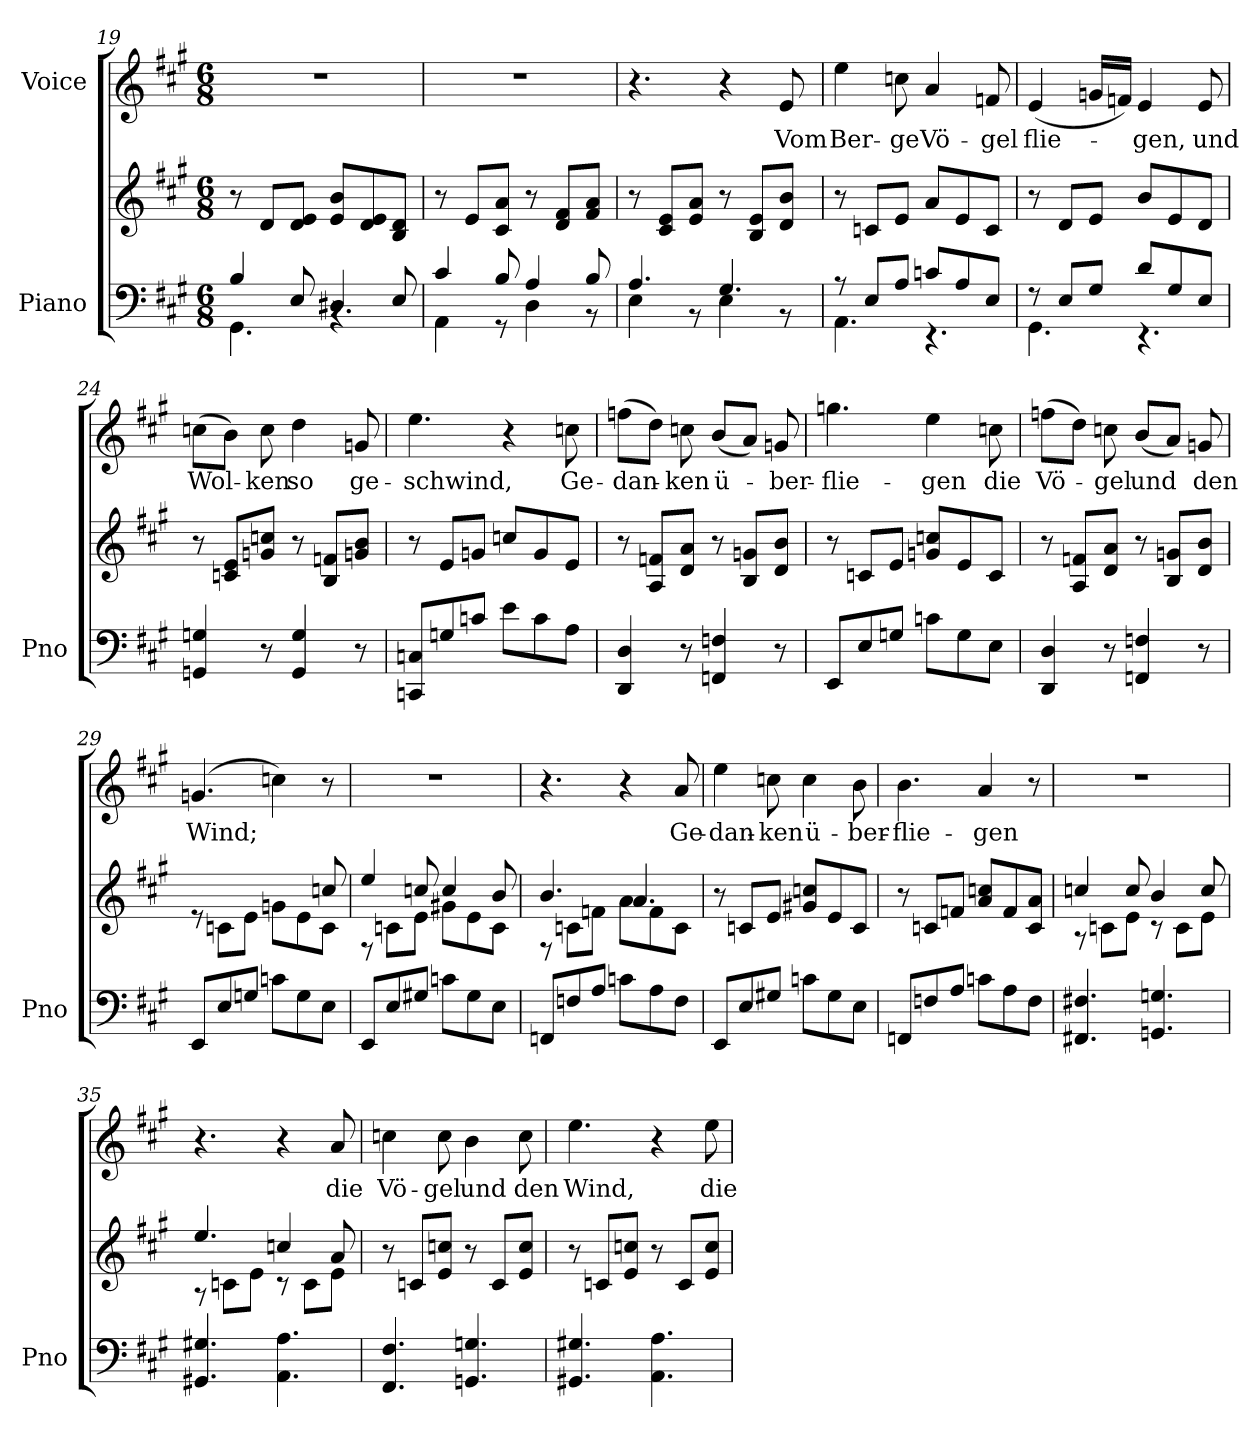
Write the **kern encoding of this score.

**kern	**kern	**kern	**text
*part2	*part2	*part1	*part1
*staff3	*staff2	*staff1	*staff1
*I"Piano	*	*I"Voice	*
*I'Pno	*	*	*
*clefF4	*clefG2	*clefG2	*
*k[f#c#g#]	*k[f#c#g#]	*k[f#c#g#]	*
*M6/8	*M6/8	*M6/8	*
=19	=19	=19	=19
*^	*	*	*
4B/	4.GG#\	8r	2.r	.
.	.	8d/L	.	.
8E/	.	8d/ 8e/J	.	.
4D#X/	4.rBB	8e/ 8b/L	.	.
.	.	8d/ 8e/	.	.
8E/	.	8B/ 8d/J	.	.
=20	=20	=20	=20	=20
4c#/	4AA\	8r	2.r	.
.	.	8e/L	.	.
8B/	8r	8c#/ 8a/J	.	.
4A/	4D\	8r	.	.
.	.	8d/ 8f#/L	.	.
8B/	8r	8f#/ 8a/J	.	.
!!LO:LB:g=z
=21	=21	=21	=21	=21
4.A/	4E\	8r	4.r	.
.	.	8c#/ 8e/L	.	.
.	8r	8e/ 8a/J	.	.
4.G#/	4E\	8r	4r	.
.	.	8B/ 8e/L	.	.
!	!	!	!	!LO:LY:b
.	8r	8d/ 8b/J	8e/	Vom
=22	=22	=22	=22	=22
!	!	!	!	!LO:LY:b
8r	4.AA\	8r	4ee\	Ber-
8E/L	.	8cn/L	.	.
!	!	!	!	!LO:LY:b
8A/J	.	8e/J	8ccn\	-ge
!	!	!	!	!LO:LY:b
8cn/L	4.r	8a/L	4a/	Vö-
8A/	.	8e/	.	.
!	!	!	!	!LO:LY:b
8E/J	.	8c/J	8fn/	-gel
=23	=23	=23	=23	=23
!	!	!	!	!LO:LY:b
8r	4.GG#\	8r	(<4e/	flie-
8E/L	.	8d/L	.	.
8G#/J	.	8e/J	16gn/LL	.
.	.	.	16fn/JJ)	.
!	!	!	!	!LO:LY:b
8d/L	4.r	8b/L	4e/	-gen,
8G#/	.	8e/	.	.
!	!	!	!	!LO:LY:b
8E/J	.	8d/J	8e/	und
*v	*v	*	*	*
=24	=24	=24	=24
!	!	!	!LO:LY:b
4GGn/ 4Gn/	8r	(>8ccn\L	Wol-
.	8cn/ 8e/L	8b\J)	.
!	!	!	!LO:LY:b
8r	8gn/ 8ccn/J	8cc\	-ken
!	!	!	!LO:LY:b
4GG/ 4G/	8r	4dd\	so
.	8B/ 8fn/L	.	.
!	!	!	!LO:LY:b
8r	8gn/ 8b/J	8gn/	ge-
=25	=25	=25	=25
!	!	!	!LO:LY:b
8CCn/ 8Cn/L	8r	4.ee\	schwind,
8Gn/	8e/L	.	.
8cn/J	8gn/J	.	.
8e\L	8ccn/L	4r	.
8c\	8g/	.	.
!	!	!	!LO:LY:b
8A\J	8e/J	8ccn\	Ge-
=26	=26	=26	=26
!	!	!	!LO:LY:b
4DD/ 4D/	8r	(>8ffn\L	-dan-
.	8A/ 8fn/L	8dd\J)	.
!	!	!	!LO:LY:b
8r	8d/ 8a/J	8ccn\	-ken
!	!	!	!LO:LY:b
4FFn/ 4Fn/	8r	(<8b/L	ü-
.	8B/ 8gn/L	8a/J)	.
!	!	!	!LO:LY:b
8r	8d/ 8b/J	8gn/	-ber-
=27	=27	=27	=27
!	!	!	!LO:LY:b
8EE/L	8r	4.ggn\	-flie-
8E/	8cn/L	.	.
8Gn/J	8e/J	.	.
!	!	!	!LO:LY:b
8cn\L	8gn/ 8ccn/L	4ee\	-gen
8G\	8e/	.	.
!	!	!	!LO:LY:b
8E\J	8c/J	8ccn\	die
!!LO:LB:g=z
=28	=28	=28	=28
!	!	!	!LO:LY:b
4DD/ 4D/	8r	(>8ffn\L	Vö-
.	8A/ 8fn/L	8dd\J)	.
!	!	!	!LO:LY:b
8r	8d/ 8a/J	8ccn\	-gel
!	!	!	!LO:LY:b
4FFn/ 4Fn/	8r	(<8b/L	und
.	8B/ 8gn/L	8a/J)	.
!	!	!	!LO:LY:b
8r	8d/ 8b/J	8gn/	den
=29	=29	=29	=29
*	*^	*	*
!	!	!	!	!LO:LY:b
8EE/L	8re	4.rgyy	(<4.gn/	Wind;
8E/	8cn\L	.	.	.
8Gn/J	8e\J	.	.	.
8cn\L	8gn\L	4rgyy	4ccn\)	.
8G\	8e\	.	.	.
8E\J	8c\J	8ccn/	8r	.
=30	=30	=30	=30	=30
8EE/L	8rF	4ee/	2.r	.
8E/	8cn\L	.	.	.
8G#X/J	8e\J	8ccn/	.	.
8cn\L	8g#X\L	4cc/	.	.
8G#\	8e\	.	.	.
8E\J	8c\J	8b/	.	.
=31	=31	=31	=31	=31
8FFn/L	8rF	4.b/	4.r	.
8Fn/	8cn\L	.	.	.
8A/J	8fn\J	.	.	.
8cn\L	8a\L	4.a/	4r	.
8A\	8f\	.	.	.
!	!	!	!	!LO:LY:b
8F\J	8c\J	.	8a/	Ge-
*	*v	*v	*	*
=32	=32	=32	=32
!	!	!	!LO:LY:b
8EE/L	8r	4ee\	-dan-
8E/	8cn/L	.	.
!	!	!	!LO:LY:b
8G#X/J	8e/J	8ccn\	-ken
!	!	!	!LO:LY:b
8cn\L	8g#X/ 8ccn/L	4cc\	ü-
8G#\	8e/	.	.
!	!	!	!LO:LY:b
8E\J	8c/J	8b\	-ber-
=33	=33	=33	=33
!	!	!	!LO:LY:b
8FFn/L	8r	4.b\	-flie-
8Fn/	8cn/L	.	.
8A/J	8fn/J	.	.
!	!	!	!LO:LY:b
8cn\L	8a/ 8ccn/L	4a/	-gen
8A\	8f/	.	.
8F\J	8c/ 8a/J	8r	.
=34	=34	=34	=34
*	*^	*	*
4.FF#X/ 4.F#X/	4ccn/	8r	2.r	.
.	.	8cn\L	.	.
.	8cc/	8e\J	.	.
4.GGn/ 4.Gn/	4b/	8r	.	.
.	.	8c\L	.	.
.	8cc/	8e\J	.	.
!!LO:PB:g=z
=35	=35	=35	=35	=35
4.GG#X/ 4.G#X/	4.ee/	8r	4.r	.
.	.	8cn\L	.	.
.	.	8e\J	.	.
4.AA\ 4.A\	4ccn/	8r	4r	.
.	.	8c\L	.	.
!	!	!	!	!LO:LY:b
.	8a/	8e\J	8a/	die
=36	=36	=36	=36	=36
!	!	!	!	!LO:LY:b
*	*v	*v	*	*
4.FF#/ 4.F#/	8r	4ccn\	Vö-
.	8cn/L	.	.
!	!	!	!LO:LY:b
.	8e/ 8ccn/J	8cc\	-gel
!	!	!	!LO:LY:b
4.GGn/ 4.Gn/	8r	4b\	und
.	8c/L	.	.
!	!	!	!LO:LY:b
.	8e/ 8cc/J	8cc\	den
=37	=37	=37	=37
!	!	!	!LO:LY:b
4.GG#X/ 4.G#X/	8r	4.ee\	Wind,
.	8cn/L	.	.
.	8e/ 8ccn/J	.	.
4.AA\ 4.A\	8r	4r	.
.	8c/L	.	.
!	!	!	!LO:LY:b
.	8e/ 8cc/J	8ee\	die
=	=	=	=
*-	*-	*-	*-
